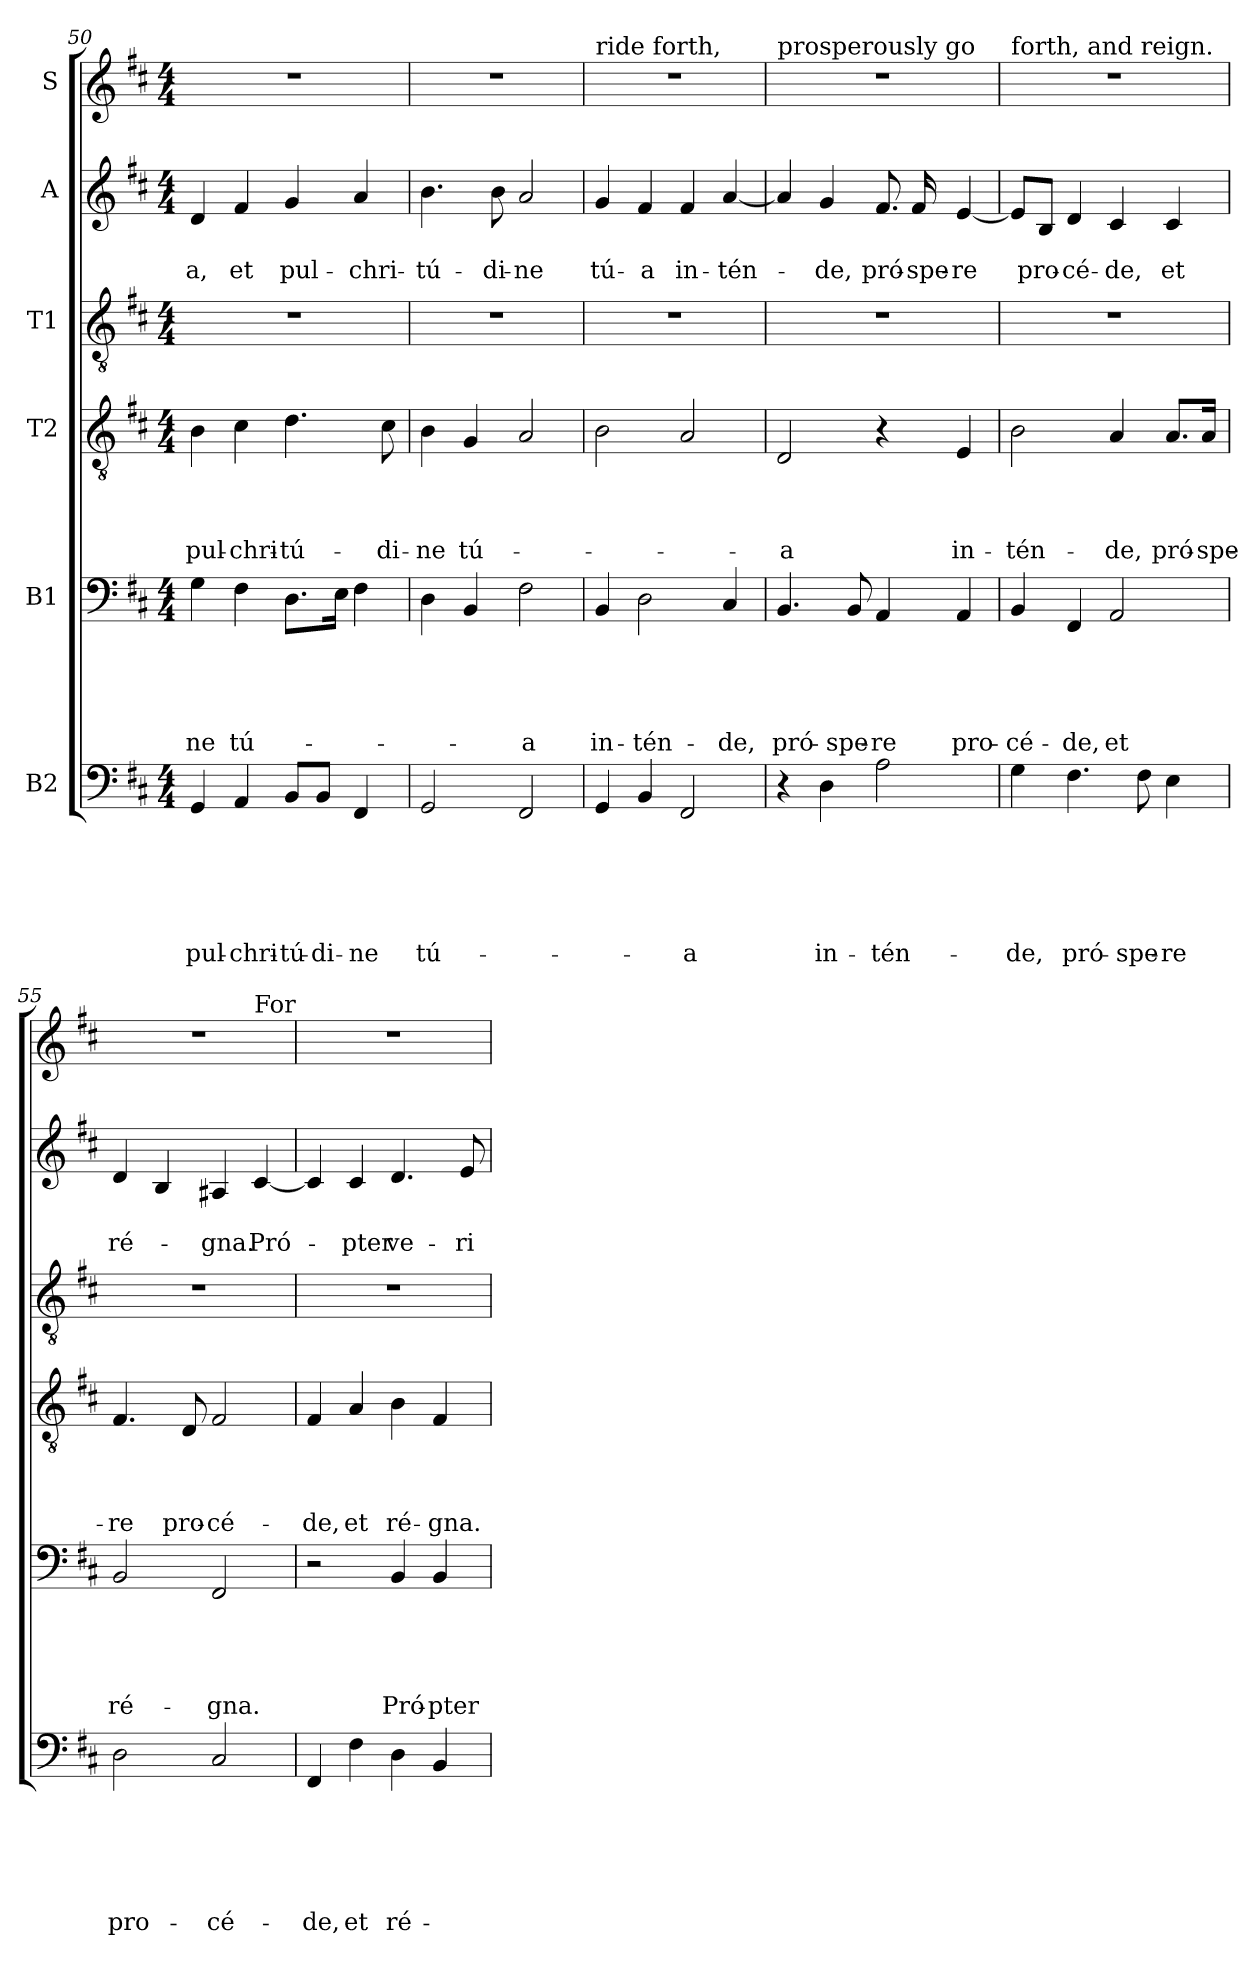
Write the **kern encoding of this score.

**kern	**text	**text	**text	**text	**text	**text	**kern	**text	**text	**text	**text	**text	**kern	**text	**text	**text	**text	**kern	**kern	**text	**text	**kern
*part6	*part6	*part6	*part6	*part6	*part6	*part6	*part5	*part5	*part5	*part5	*part5	*part5	*part4	*part4	*part4	*part4	*part4	*part3	*part2	*part2	*part2	*part1
*staff6	*staff6	*staff6	*staff6	*staff6	*staff6	*staff6	*staff5	*staff5	*staff5	*staff5	*staff5	*staff5	*staff4	*staff4	*staff4	*staff4	*staff4	*staff3	*staff2	*staff2	*staff2	*staff1
*I"B2	*	*	*	*	*	*	*I"B1	*	*	*	*	*	*I"T2	*	*	*	*	*I"T1	*I"A	*	*	*I"S
*clefF4	*	*	*	*	*	*	*clefF4	*	*	*	*	*	*clefGv2	*	*	*	*	*clefGv2	*clefG2	*	*	*clefG2
*k[f#c#]	*	*	*	*	*	*	*k[f#c#]	*	*	*	*	*	*k[f#c#]	*	*	*	*	*k[f#c#]	*k[f#c#]	*	*	*k[f#c#]
*D:	*	*	*	*	*	*	*D:	*	*	*	*	*	*D:	*	*	*	*	*D:	*D:	*	*	*D:
*M4/4	*	*	*	*	*	*	*M4/4	*	*	*	*	*	*M4/4	*	*	*	*	*M4/4	*M4/4	*	*	*M4/4
=50	=50	=50	=50	=50	=50	=50	=50	=50	=50	=50	=50	=50	=50	=50	=50	=50	=50	=50	=50	=50	=50	=50
!	!	!	!	!	!	!LO:LY:b	!	!	!	!	!	!LO:LY:b	!	!	!	!	!LO:LY:b	!	!	!	!LO:LY:b	!
4GG/	.	.	.	.	.	pul-	4G\	.	.	.	.	-ne	4B\	.	.	.	pul-	1r	4d/	.	-a,	1r
!	!	!	!	!	!	!LO:LY:b	!	!	!	!	!	!LO:LY:b	!	!	!	!	!LO:LY:b	!	!	!	!LO:LY:b	!
4AA/	.	.	.	.	.	-chri-	4F#\	.	.	.	.	tú-	4c#\	.	.	.	-chri-	.	4f#/	.	et	.
!	!	!	!	!	!	!LO:LY:b	!	!	!	!	!	!	!	!	!	!	!LO:LY:b	!	!	!	!LO:LY:b	!
8BB/L	.	.	.	.	.	-tú-	8.D\L	.	.	.	.	.	4.d\	.	.	.	-tú-	.	4g/	.	pul-	.
!	!	!	!	!	!	!LO:LY:b	!	!	!	!	!	!	!	!	!	!	!	!	!	!	!	!
8BB/J	.	.	.	.	.	-di-	.	.	.	.	.	.	.	.	.	.	.	.	.	.	.	.
.	.	.	.	.	.	.	16E\Jk	.	.	.	.	.	.	.	.	.	.	.	.	.	.	.
!	!	!	!	!	!	!LO:LY:b	!	!	!	!	!	!	!	!	!	!	!	!	!	!	!LO:LY:b	!
4FF#/	.	.	.	.	.	-ne	4F#\	.	.	.	.	.	.	.	.	.	.	.	4a/	.	-chri-	.
!	!	!	!	!	!	!	!	!	!	!	!	!	!	!	!	!	!LO:LY:b	!	!	!	!	!
.	.	.	.	.	.	.	.	.	.	.	.	.	8c#\	.	.	.	-di-	.	.	.	.	.
=51	=51	=51	=51	=51	=51	=51	=51	=51	=51	=51	=51	=51	=51	=51	=51	=51	=51	=51	=51	=51	=51	=51
!	!	!	!	!	!	!LO:LY:b	!	!	!	!	!	!	!	!	!	!	!LO:LY:b	!	!	!	!LO:LY:b	!
2GG/	.	.	.	.	.	tú-	4D\	.	.	.	.	.	4B\	.	.	.	-ne	1r	4.b\	.	-tú-	1r
!	!	!	!	!	!	!	!	!	!	!	!	!	!	!	!	!	!LO:LY:b	!	!	!	!	!
.	.	.	.	.	.	.	4BB/	.	.	.	.	.	4G/	.	.	.	tú-	.	.	.	.	.
!	!	!	!	!	!	!	!	!	!	!	!	!	!	!	!	!	!	!	!	!	!LO:LY:b	!
.	.	.	.	.	.	.	.	.	.	.	.	.	.	.	.	.	.	.	8b\	.	-di-	.
!	!	!	!	!	!	!	!	!	!	!	!	!LO:LY:b	!	!	!	!	!	!	!	!	!LO:LY:b	!
2FF#/	.	.	.	.	.	.	2F#\	.	.	.	.	-a	2A/	.	.	.	.	.	2a/	.	-ne	.
!!LO:PB:g=z
=52	=52	=52	=52	=52	=52	=52	=52	=52	=52	=52	=52	=52	=52	=52	=52	=52	=52	=52	=52	=52	=52	=52
!	!	!	!	!	!	!	!	!	!	!	!	!	!	!	!	!	!	!	!	!	!	!LO:TX:a:t=ride forth,
!	!	!	!	!	!	!	!	!	!	!	!	!LO:LY:b	!	!	!	!	!	!	!	!	!LO:LY:b	!
4GG/	.	.	.	.	.	.	4BB/	.	.	.	.	in-	2B\	.	.	.	.	1r	4g/	.	tú-	1r
!	!	!	!	!	!	!	!	!	!	!	!	!LO:LY:b	!	!	!	!	!	!	!	!	!LO:LY:b	!
4BB/	.	.	.	.	.	.	2D\	.	.	.	.	-tén-	.	.	.	.	.	.	4f#/	.	-a	.
!	!	!	!	!	!	!LO:LY:b	!	!	!	!	!	!	!	!	!	!	!	!	!	!	!LO:LY:b	!
2FF#/	.	.	.	.	.	-a	.	.	.	.	.	.	2A/	.	.	.	.	.	4f#/	.	in-	.
!	!	!	!	!	!	!	!	!	!	!	!	!LO:LY:b	!	!	!	!	!	!	!	!	!LO:LY:b	!
.	.	.	.	.	.	.	4C#/	.	.	.	.	-de,	.	.	.	.	.	.	[4a/	.	-tén-	.
=53	=53	=53	=53	=53	=53	=53	=53	=53	=53	=53	=53	=53	=53	=53	=53	=53	=53	=53	=53	=53	=53	=53
!	!	!	!	!	!	!	!	!	!	!	!	!	!	!	!	!	!	!	!	!	!	!LO:TX:a:t=prosperously go
!	!	!	!	!	!	!	!	!	!	!	!	!LO:LY:b	!	!	!	!	!LO:LY:b	!	!	!	!	!
4r	.	.	.	.	.	.	4.BB/	.	.	.	.	pró-	2D/	.	.	.	-a	1r	4a/]	.	.	1r
!	!	!	!	!	!	!LO:LY:b	!	!	!	!	!	!	!	!	!	!	!	!	!	!	!LO:LY:b	!
4D\	.	.	.	.	.	in-	.	.	.	.	.	.	.	.	.	.	.	.	4g/	.	-de,	.
!	!	!	!	!	!	!	!	!	!	!	!	!LO:LY:b	!	!	!	!	!	!	!	!	!	!
.	.	.	.	.	.	.	8BB/	.	.	.	.	-spe-	.	.	.	.	.	.	.	.	.	.
!	!	!	!	!	!	!LO:LY:b	!	!	!	!	!	!LO:LY:b	!	!	!	!	!	!	!	!	!LO:LY:b	!
2A\	.	.	.	.	.	-tén-	4AA/	.	.	.	.	-re	4r	.	.	.	.	.	8.f#/	.	pró-	.
!	!	!	!	!	!	!	!	!	!	!	!	!	!	!	!	!	!	!	!	!	!LO:LY:b	!
.	.	.	.	.	.	.	.	.	.	.	.	.	.	.	.	.	.	.	16f#/	.	-spe-	.
!	!	!	!	!	!	!	!	!	!	!	!	!LO:LY:b	!	!	!	!	!LO:LY:b	!	!	!	!LO:LY:b	!
.	.	.	.	.	.	.	4AA/	.	.	.	.	pro-	4E/	.	.	.	in-	.	[4e/	.	-re	.
=54	=54	=54	=54	=54	=54	=54	=54	=54	=54	=54	=54	=54	=54	=54	=54	=54	=54	=54	=54	=54	=54	=54
!	!	!	!	!	!	!	!	!	!	!	!	!	!	!	!	!	!	!	!	!	!	!LO:TX:a:t=forth, and reign.
!	!	!	!	!	!	!LO:LY:b	!	!	!	!	!	!LO:LY:b	!	!	!	!	!LO:LY:b	!	!	!	!	!
4G\	.	.	.	.	.	-de,	4BB/	.	.	.	.	-cé-	2B\	.	.	.	-tén-	1r	8e/L]	.	.	1r
!	!	!	!	!	!	!	!	!	!	!	!	!	!	!	!	!	!	!	!	!	!LO:LY:b	!
.	.	.	.	.	.	.	.	.	.	.	.	.	.	.	.	.	.	.	8B/J	.	pro-	.
!	!	!	!	!	!	!LO:LY:b	!	!	!	!	!	!LO:LY:b	!	!	!	!	!	!	!	!	!LO:LY:b	!
4.F#\	.	.	.	.	.	pró-	4FF#/	.	.	.	.	-de,	.	.	.	.	.	.	4d/	.	-cé-	.
!	!	!	!	!	!	!	!	!	!	!	!	!LO:LY:b	!	!	!	!	!LO:LY:b	!	!	!	!LO:LY:b	!
.	.	.	.	.	.	.	2AA/	.	.	.	.	et	4A/	.	.	.	-de,	.	4c#/	.	-de,	.
!	!	!	!	!	!	!LO:LY:b	!	!	!	!	!	!	!	!	!	!	!	!	!	!	!	!
8F#\	.	.	.	.	.	-spe-	.	.	.	.	.	.	.	.	.	.	.	.	.	.	.	.
!	!	!	!	!	!	!LO:LY:b	!	!	!	!	!	!	!	!	!	!	!LO:LY:b	!	!	!	!LO:LY:b	!
4E\	.	.	.	.	.	-re	.	.	.	.	.	.	8.A/L	.	.	.	pró-	.	4c#/	.	et	.
!	!	!	!	!	!	!	!	!	!	!	!	!	!	!	!	!	!LO:LY:b	!	!	!	!	!
.	.	.	.	.	.	.	.	.	.	.	.	.	16A/Jk	.	.	.	-spe-	.	.	.	.	.
=55	=55	=55	=55	=55	=55	=55	=55	=55	=55	=55	=55	=55	=55	=55	=55	=55	=55	=55	=55	=55	=55	=55
!	!	!	!	!	!	!LO:LY:b	!	!	!	!	!	!LO:LY:b	!	!	!	!	!LO:LY:b	!	!	!	!LO:LY:b	!
*	*	*	*	*	*	*	*	*	*	*	*	*	*	*	*	*	*	*	*	*	*	*^
2D\	.	.	.	.	.	pro-	2BB/	.	.	.	.	ré-	4.F#/	.	.	.	-re	1r	4d/	.	ré-	1r	2.ryy
.	.	.	.	.	.	.	.	.	.	.	.	.	.	.	.	.	.	.	4B/	.	.	.	.
!	!	!	!	!	!	!	!	!	!	!	!	!	!	!	!	!	!LO:LY:b	!	!	!	!	!	!
.	.	.	.	.	.	.	.	.	.	.	.	.	8D/	.	.	.	pro-	.	.	.	.	.	.
!	!	!	!	!	!	!LO:LY:b	!	!	!	!	!	!LO:LY:b	!	!	!	!	!LO:LY:b	!	!	!	!LO:LY:b	!	!
2C#/	.	.	.	.	.	-cé-	2FF#/	.	.	.	.	-gna.	2F#/	.	.	.	-cé-	.	4A#X/	.	-gna.	.	.
!	!	!	!	!	!	!	!	!	!	!	!	!	!	!	!	!	!	!	!	!	!	!	!LO:TX:a:t=For
!	!	!	!	!	!	!	!	!	!	!	!	!	!	!	!	!	!	!	!	!	!LO:LY:b	!	!
.	.	.	.	.	.	.	.	.	.	.	.	.	.	.	.	.	.	.	[4c#/	.	Pró-	.	4ryy
=56	=56	=56	=56	=56	=56	=56	=56	=56	=56	=56	=56	=56	=56	=56	=56	=56	=56	=56	=56	=56	=56	=56	=56
!	!	!	!	!	!	!	!	!	!	!	!	!	!	!	!	!	!	!	!	!	!	!LO:TX:a:t=the cause of	!
!	!	!	!	!	!	!LO:LY:b	!	!	!	!	!	!	!	!	!	!	!LO:LY:b	!	!	!	!	!	!
*	*	*	*	*	*	*	*	*	*	*	*	*	*	*	*	*	*	*	*	*	*	*v	*v
4FF#/	.	.	.	.	.	-de,	2r	.	.	.	.	.	4F#/	.	.	.	-de,	1r	4c#/]	.	.	1r
!	!	!	!	!	!	!LO:LY:b	!	!	!	!	!	!	!	!	!	!	!LO:LY:b	!	!	!	!LO:LY:b	!
4F#\	.	.	.	.	.	et	.	.	.	.	.	.	4A/	.	.	.	et	.	4c#/	.	-pter	.
!	!	!	!	!	!	!LO:LY:b	!	!	!	!	!	!LO:LY:b	!	!	!	!	!LO:LY:b	!	!	!	!LO:LY:b	!
4D\	.	.	.	.	.	ré-	4BB/	.	.	.	.	Pró-	4B\	.	.	.	ré-	.	4.d/	.	ve-	.
!	!	!	!	!	!	!	!	!	!	!	!	!LO:LY:b	!	!	!	!	!LO:LY:b	!	!	!	!	!
4BB/	.	.	.	.	.	.	4BB/	.	.	.	.	-pter	4F#/	.	.	.	-gna.	.	.	.	.	.
!	!	!	!	!	!	!	!	!	!	!	!	!	!	!	!	!	!	!	!	!	!LO:LY:b	!
.	.	.	.	.	.	.	.	.	.	.	.	.	.	.	.	.	.	.	8e/	.	-ri-	.
=	=	=	=	=	=	=	=	=	=	=	=	=	=	=	=	=	=	=	=	=	=	=
*-	*-	*-	*-	*-	*-	*-	*-	*-	*-	*-	*-	*-	*-	*-	*-	*-	*-	*-	*-	*-	*-	*-
